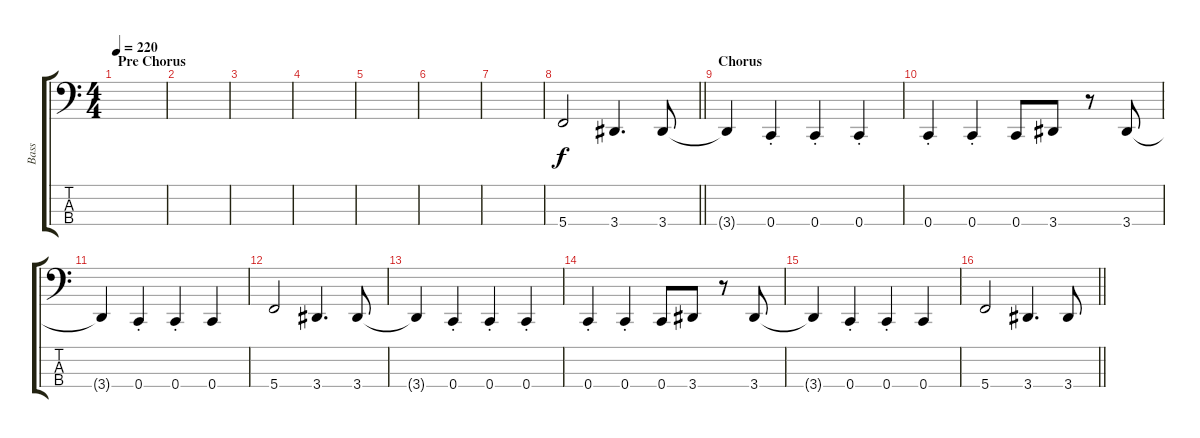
\track ("Bass" "Bass") {instrument electricbasspick}
\staff {score tabs}
\tuning (F2 C2 G1 C1) {hide}
\ts (4 4)
\section ("" "Pre Chorus")
\tempo 220
\clef f4
\ks c
|
|
|
|
|
|
|
\barLineRight lightlight
5.4.2 3.4.4{d} 3.4.8 |
\section ("" "Chorus")
3.4{t}.4 0.4{st}.4 0.4{st}.4 0.4{st}.4 |
0.4{st}.4 0.4{st}.4 0.4.8 3.4.8 r.8 3.4.8 |
3.4{t}.4 0.4{st}.4 0.4{st}.4 0.4.4 |
5.4.2 3.4.4{d} 3.4.8 |
3.4{t}.4 0.4{st}.4 0.4{st}.4 0.4{st}.4 |
0.4{st}.4 0.4{st}.4 0.4.8 3.4.8 r.8 3.4.8 |
3.4{t}.4 0.4{st}.4 0.4{st}.4 0.4.4 |
\barLineRight lightlight
5.4.2 3.4.4{d} 3.4.8
